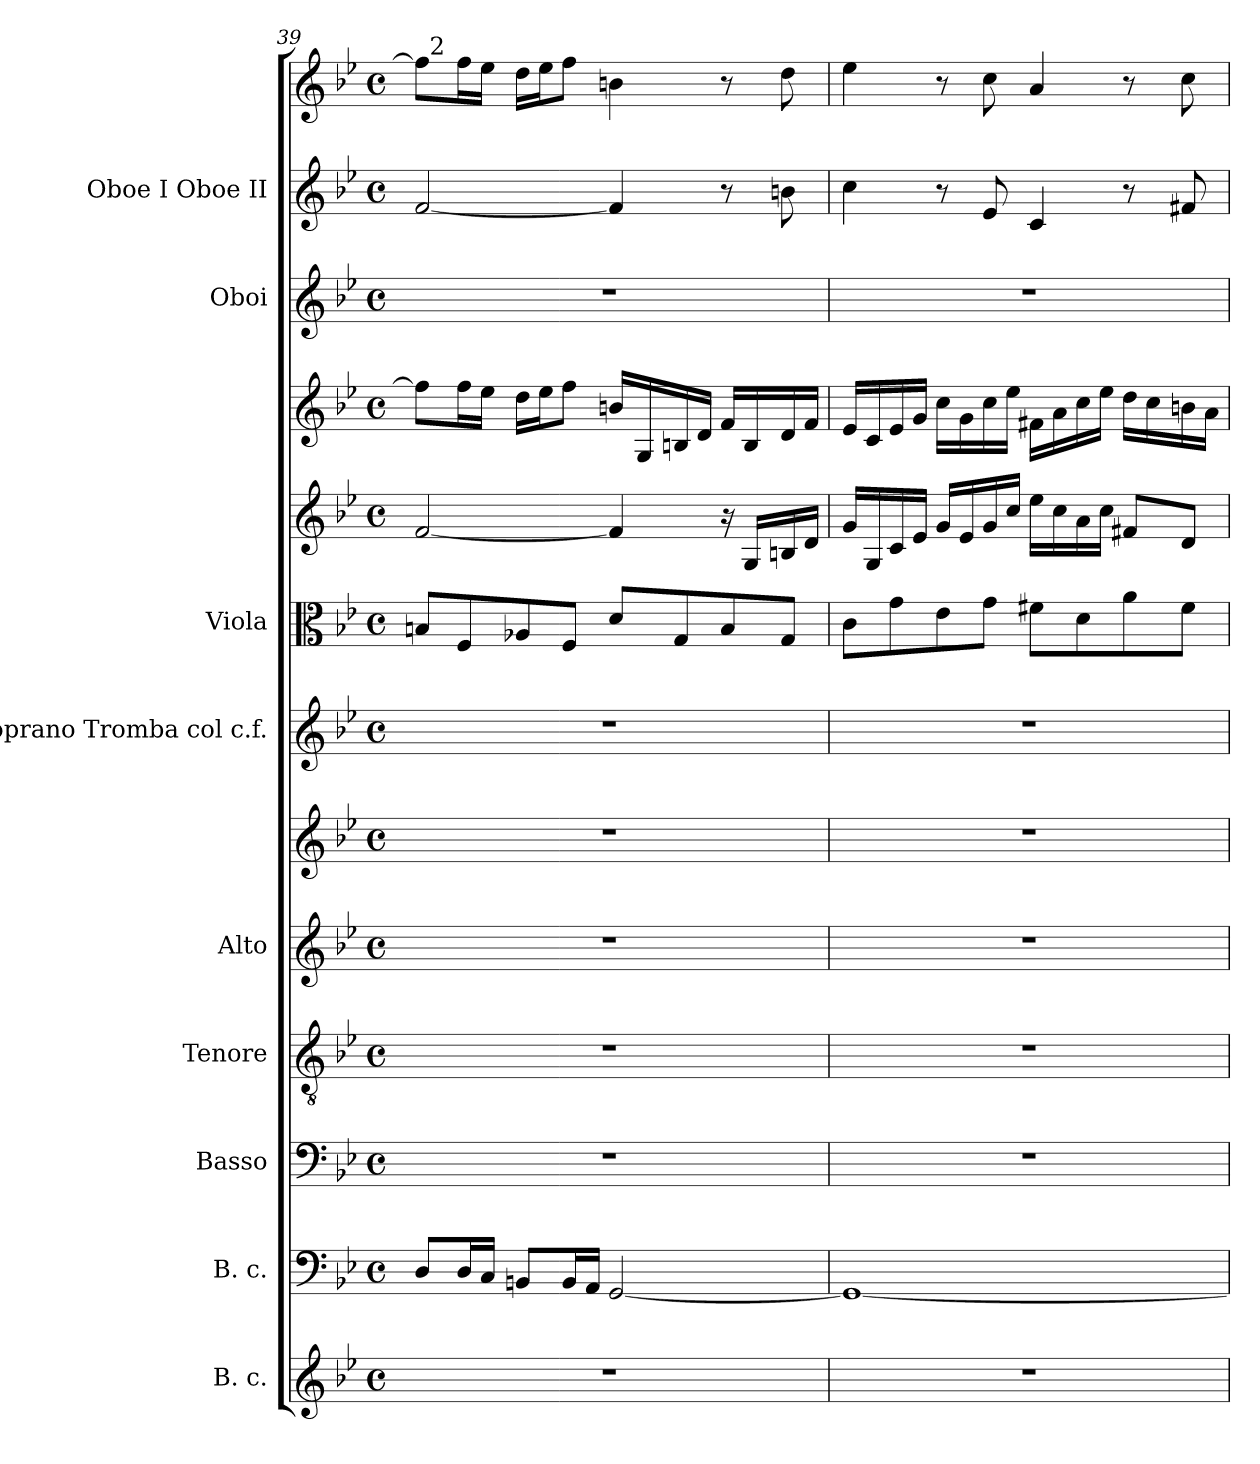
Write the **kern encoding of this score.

**kern	**kern	**kern	**kern	**kern	**kern	**kern	**kern	**kern	**kern	**kern	**kern	**kern
*part12	*part11	*part10	*part9	*part8	*part7	*part6	*part5	*part4	*part3	*part2	*part1	*part1
*staff13	*staff12	*staff11	*staff10	*staff9	*staff8	*staff7	*staff6	*staff5	*staff4	*staff3	*staff2	*staff1
*I"B. c.	*I"B. c.	*I"Basso	*I"Tenore	*I"Alto	*	*I"Soprano Tromba col c.f.	*I"Viola	*	*	*I"Oboi	*I"Oboe I Oboe II	*
*	*I'B. c.	*I'Basso	*I'Tenore	*I'Alto	*	*I'Soprano	*I'Viola	*	*	*	*I'Ob	*
*clefG2	*clefF4	*clefF4	*clefGv2	*clefG2	*clefG2	*clefG2	*clefC3	*clefG2	*clefG2	*clefG2	*clefG2	*clefG2
*k[b-e-]	*k[b-e-]	*k[b-e-]	*k[b-e-]	*k[b-e-]	*k[b-e-]	*k[b-e-]	*k[b-e-]	*k[b-e-]	*k[b-e-]	*k[b-e-]	*k[b-e-]	*k[b-e-]
*B-:	*B-:	*B-:	*B-:	*B-:	*B-:	*B-:	*B-:	*B-:	*B-:	*B-:	*B-:	*B-:
*M4/4	*M4/4	*M4/4	*M4/4	*M4/4	*M4/4	*M4/4	*M4/4	*M4/4	*M4/4	*M4/4	*M4/4	*M4/4
*met(c)	*met(c)	*met(c)	*met(c)	*met(c)	*met(c)	*met(c)	*met(c)	*met(c)	*met(c)	*met(c)	*met(c)	*met(c)
=39	=39	=39	=39	=39	=39	=39	=39	=39	=39	=39	=39	=39
*	*	*	*	*	*	*	*	*	*	*	*	*^
1r	8D</L	1r	1r	1r	1r	1r	8Bn/L	[<2f/	8ff\L]	1r	[<2f/	8ff\L]	32ryy
!	!	!	!	!	!	!	!	!	!	!	!	!	!LO:TX:a:t=2
.	.	.	.	.	.	.	.	.	.	.	.	.	2ryy
.	16D/L	.	.	.	.	.	8F/	.	16ff\L	.	.	16ff\L	.
.	16C/JJ	.	.	.	.	.	.	.	16ee-\JJ	.	.	16ee-\JJ	.
.	8BBn/L	.	.	.	.	.	8A-X/	.	16dd\LL	.	.	16dd\LL	.
.	.	.	.	.	.	.	.	.	16ee-\J	.	.	16ee-\J	.
.	16BB/L	.	.	.	.	.	8F/J	.	8ff\J	.	.	8ff\J	.
.	16AA/JJ	.	.	.	.	.	.	.	.	.	.	.	.
.	[<2GG/	.	.	.	.	.	8d/L	4f/]	16bn/LL	.	4f/]	4bn\	.
.	.	.	.	.	.	.	.	.	.	.	.	.	4...ryy
.	.	.	.	.	.	.	.	.	16G/	.	.	.	.
.	.	.	.	.	.	.	8G/	.	16Bn/	.	.	.	.
.	.	.	.	.	.	.	.	.	16d/JJ	.	.	.	.
.	.	.	.	.	.	.	8B/	16ra	16f/LL	.	8r	8r	.
.	.	.	.	.	.	.	.	16G/LL	16B/	.	.	.	.
.	.	.	.	.	.	.	8G/J	16Bn/	16d/	.	8bn\	8dd\	.
.	.	.	.	.	.	.	.	16d/JJ	16f/JJ	.	.	.	.
*	*	*	*	*	*	*	*	*	*	*	*	*v	*v
=40	=40	=40	=40	=40	=40	=40	=40	=40	=40	=40	=40	=40
1r	1GG<_	1r	1r	1r	1r	1r	8c\L	16g/LL	16e-/LL	1r	4cc\	4ee-\
.	.	.	.	.	.	.	.	16G/	16c/	.	.	.
.	.	.	.	.	.	.	8g\	16c/	16e-/	.	.	.
.	.	.	.	.	.	.	.	16e-/JJ	16g/JJ	.	.	.
.	.	.	.	.	.	.	8e-\	16g/LL	16cc\LL	.	8r	8r
.	.	.	.	.	.	.	.	16e-/	16g\	.	.	.
.	.	.	.	.	.	.	8g\J	16g/	16cc\	.	8e-/	8cc\
.	.	.	.	.	.	.	.	16cc/JJ	16ee-\JJ	.	.	.
.	.	.	.	.	.	.	8f#X\L	16ee-\LL	16f#X\LL	.	4c/	4a</
.	.	.	.	.	.	.	.	16cc\	16a\	.	.	.
.	.	.	.	.	.	.	8d\	16a\	16cc\	.	.	.
.	.	.	.	.	.	.	.	16cc\JJ	16ee-\JJ	.	.	.
.	.	.	.	.	.	.	8a\	8f#X/L	16dd\LL	.	8r	8r
.	.	.	.	.	.	.	.	.	16cc\	.	.	.
.	.	.	.	.	.	.	8f#\J	8d/J	16bn\	.	8f#X/	8cc\
.	.	.	.	.	.	.	.	.	16a\JJ	.	.	.
=	=	=	=	=	=	=	=	=	=	=	=	=
*-	*-	*-	*-	*-	*-	*-	*-	*-	*-	*-	*-	*-
